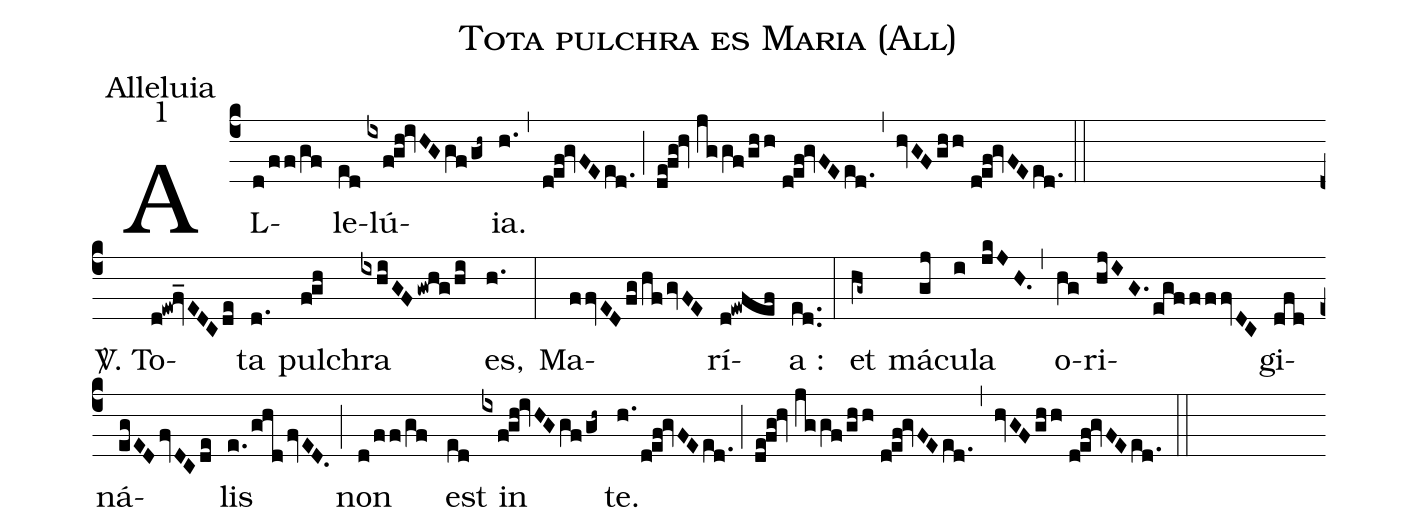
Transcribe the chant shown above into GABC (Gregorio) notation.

name:Tota pulchra es Maria (All);
office-part:Alleluia;
mode:1;
%%
(c4) AL(d/ff/gf)le(ed)lú(ixf!gh!ivHGgf/gh~){ia}.(h.) (,) (d!ef!gvFE/!ed.;de!fg!hv//jg/!gf/!gh/!h//d!ef!gvFE/!ed.,hvGFghh//d!ef!gvFE/!ed.) (::Z)

<sp>V/</sp>. To(d!ew!fv_EDCde)ta(d.) pul(f!gh)chra(ixhiGFgwhg/hi) es,(h.) (:) Ma(ffvEDfg/hfgvFE)rí(d!ewfef)a :(ed..) (:) et(hg~) má(gj)cu(i)la(jkJH.) (,) o(hg)ri(hjIG.egffffvDC)gi(dfd)ná(egEDfvDCde)lis(e./ghdfvED.) (;) non(d/ff/gf) est(ed) in(ixf!gh!ivHGgf/gh~) te.(h./d!ef!gvFE/!ed./;/de!fg!hv//jg/!gf/!gh/!h//d!ef!gvFE/!ed.,hvGFghh//d!ef!gvFE/!ed.) (::)
